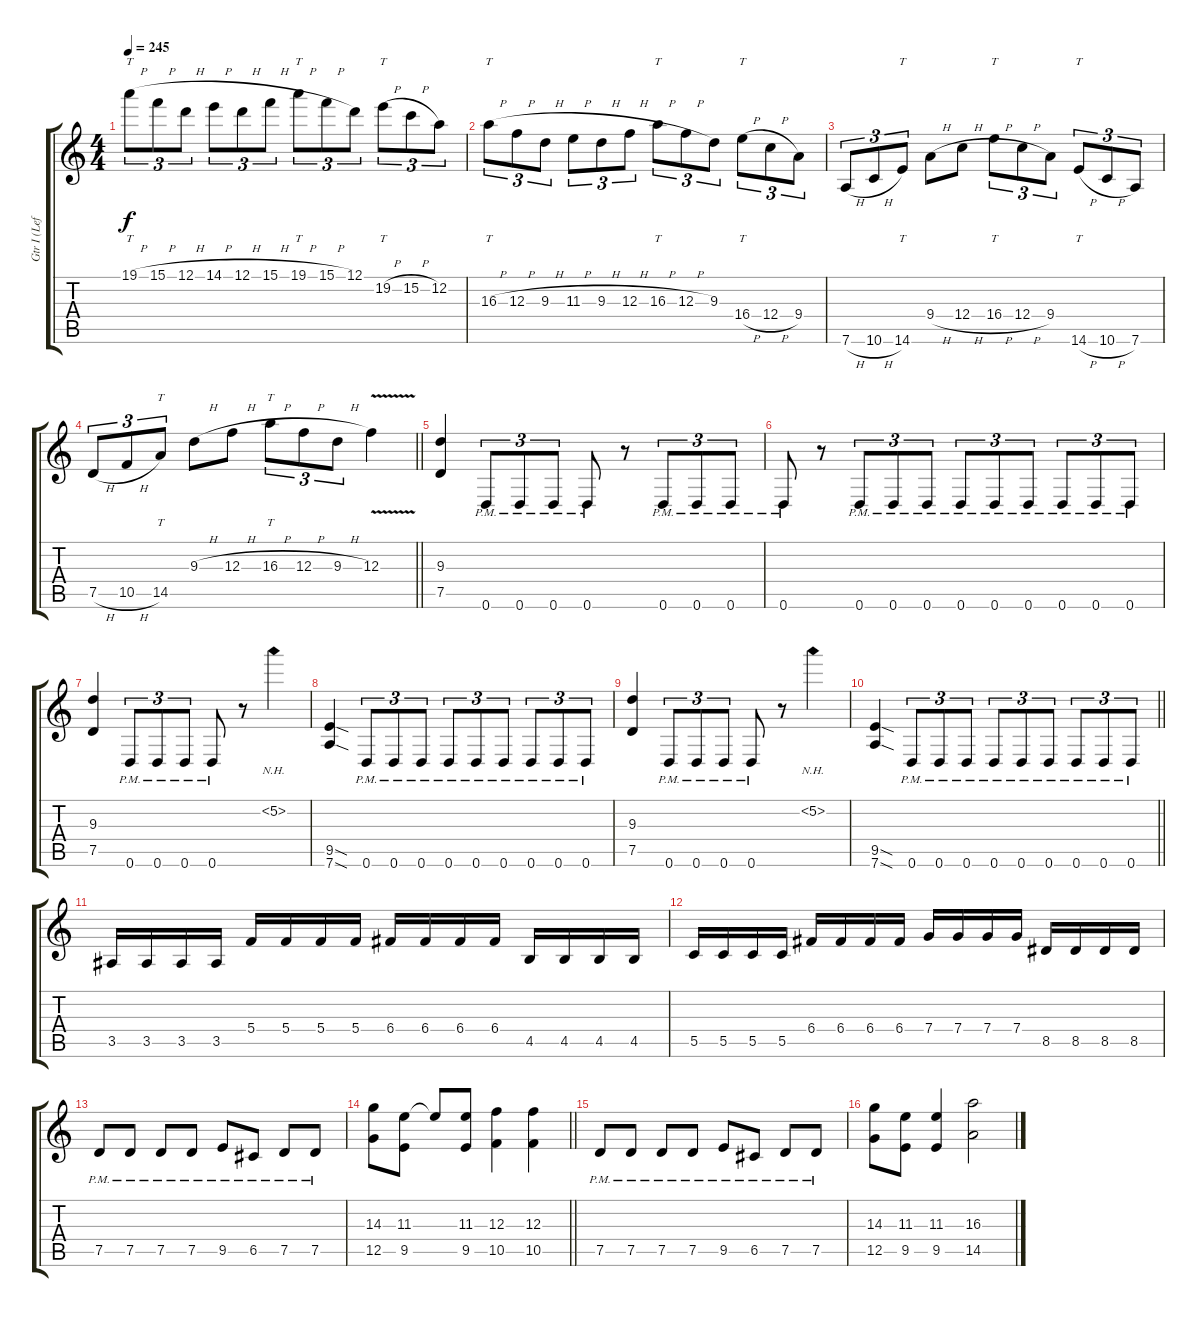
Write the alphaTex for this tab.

\track ("Gtr I (Left)" "Gtr I (Lef") {instrument overdrivenguitar}
\staff {score tabs}
\tuning (D4 A3 F3 C3 G2 D2) {hide}
\ts (4 4)
\tempo 245
\clef g2
\ks c
19.1{h}.8{tt tu (3 2) dy f} 15.1{h}.8{tu (3 2)} 12.1{h}.8{tu (3 2)} 14.1{h}.8{tu (3 2)} 12.1{h}.8{tu (3 2)} 15.1{h}.8{tu (3 2)} 19.1{h}.8{tt tu (3 2)} 15.1{h}.8{tu (3 2)} 12.1.8{tu (3 2)} 19.2{h}.8{tt tu (3 2)} 15.2{h}.8{tu (3 2)} 12.2.8{tu (3 2)} |
16.3{h}.8{tt tu (3 2)} 12.3{h}.8{tu (3 2)} 9.3{h}.8{tu (3 2)} 11.3{h}.8{tu (3 2)} 9.3{h}.8{tu (3 2)} 12.3{h}.8{tu (3 2)} 16.3{h}.8{tt tu (3 2)} 12.3{h}.8{tu (3 2)} 9.3.8{tu (3 2)} 16.4{h}.8{tt tu (3 2)} 12.4{h}.8{tu (3 2)} 9.4.8{tu (3 2)} |
7.6{h}.8{tu (3 2)} 10.6{h}.8{tu (3 2)} 14.6.8{tt tu (3 2)} 9.4{h}.8 12.4{h}.8 16.4{h}.8{tt tu (3 2)} 12.4{h}.8{tu (3 2)} 9.4.8{tu (3 2)} 14.6{h}.8{tt tu (3 2)} 10.6{h}.8{tu (3 2)} 7.6.8{tu (3 2)} |
\barLineRight lightlight
7.5{h}.8{tu (3 2)} 10.5{h}.8{tu (3 2)} 14.5.8{tt tu (3 2)} 9.3{h}.8 12.3{h}.8 16.3{h}.8{tt tu (3 2)} 12.3{h}.8{tu (3 2)} 9.3{h}.8{tu (3 2)} 12.3{v}.4 |
(9.3 7.5).4 0.6{pm}.8{tu (3 2)} 0.6{pm}.8{tu (3 2)} 0.6{pm}.8{tu (3 2)} 0.6{pm}.8 r.8 0.6{pm}.8{tu (3 2)} 0.6{pm}.8{tu (3 2)} 0.6{pm}.8{tu (3 2)} |
0.6{pm}.8 r.8 0.6{pm}.8{tu (3 2)} 0.6{pm}.8{tu (3 2)} 0.6{pm}.8{tu (3 2)} 0.6{pm}.8{tu (3 2)} 0.6{pm}.8{tu (3 2)} 0.6{pm}.8{tu (3 2)} 0.6{pm}.8{tu (3 2)} 0.6{pm}.8{tu (3 2)} 0.6{pm}.8{tu (3 2)} |
(9.3 7.5).4 0.6{pm}.8{tu (3 2)} 0.6{pm}.8{tu (3 2)} 0.6{pm}.8{tu (3 2)} 0.6{pm}.8 r.8 5.2{nh}.4 |
(9.5{sod} 7.6{sod}).4 0.6{pm}.8{tu (3 2)} 0.6{pm}.8{tu (3 2)} 0.6{pm}.8{tu (3 2)} 0.6{pm}.8{tu (3 2)} 0.6{pm}.8{tu (3 2)} 0.6{pm}.8{tu (3 2)} 0.6{pm}.8{tu (3 2)} 0.6{pm}.8{tu (3 2)} 0.6{pm}.8{tu (3 2)} |
(9.3 7.5).4 0.6{pm}.8{tu (3 2)} 0.6{pm}.8{tu (3 2)} 0.6{pm}.8{tu (3 2)} 0.6{pm}.8 r.8 5.2{nh}.4 |
\barLineRight lightlight
(9.5{sod} 7.6{sod}).4 0.6{pm}.8{tu (3 2)} 0.6{pm}.8{tu (3 2)} 0.6{pm}.8{tu (3 2)} 0.6{pm}.8{tu (3 2)} 0.6{pm}.8{tu (3 2)} 0.6{pm}.8{tu (3 2)} 0.6{pm}.8{tu (3 2)} 0.6{pm}.8{tu (3 2)} 0.6{pm}.8{tu (3 2)} |
3.5.16 3.5.16 3.5.16 3.5.16 5.4.16 5.4.16 5.4.16 5.4.16 6.4.16 6.4.16 6.4.16 6.4.16 4.5.16 4.5.16 4.5.16 4.5.16 |
5.5.16 5.5.16 5.5.16 5.5.16 6.4.16 6.4.16 6.4.16 6.4.16 7.4.16 7.4.16 7.4.16 7.4.16 8.5.16 8.5.16 8.5.16 8.5.16 |
7.5{pm}.8 7.5{pm}.8 7.5{pm}.8 7.5{pm}.8 9.5{pm}.8 6.5{pm}.8 7.5{pm}.8 7.5{pm}.8 |
\barLineRight lightlight
(14.3 12.5).8 (11.3 9.5).8 11.3{t}.8 (11.3 9.5).8 (12.3 10.5).4 (12.3 10.5).4 |
7.5{pm}.8 7.5{pm}.8 7.5{pm}.8 7.5{pm}.8 9.5{pm}.8 6.5{pm}.8 7.5{pm}.8 7.5{pm}.8 |
(14.3 12.5).8 (11.3 9.5).8 (11.3 9.5).4 (16.3 14.5).2
